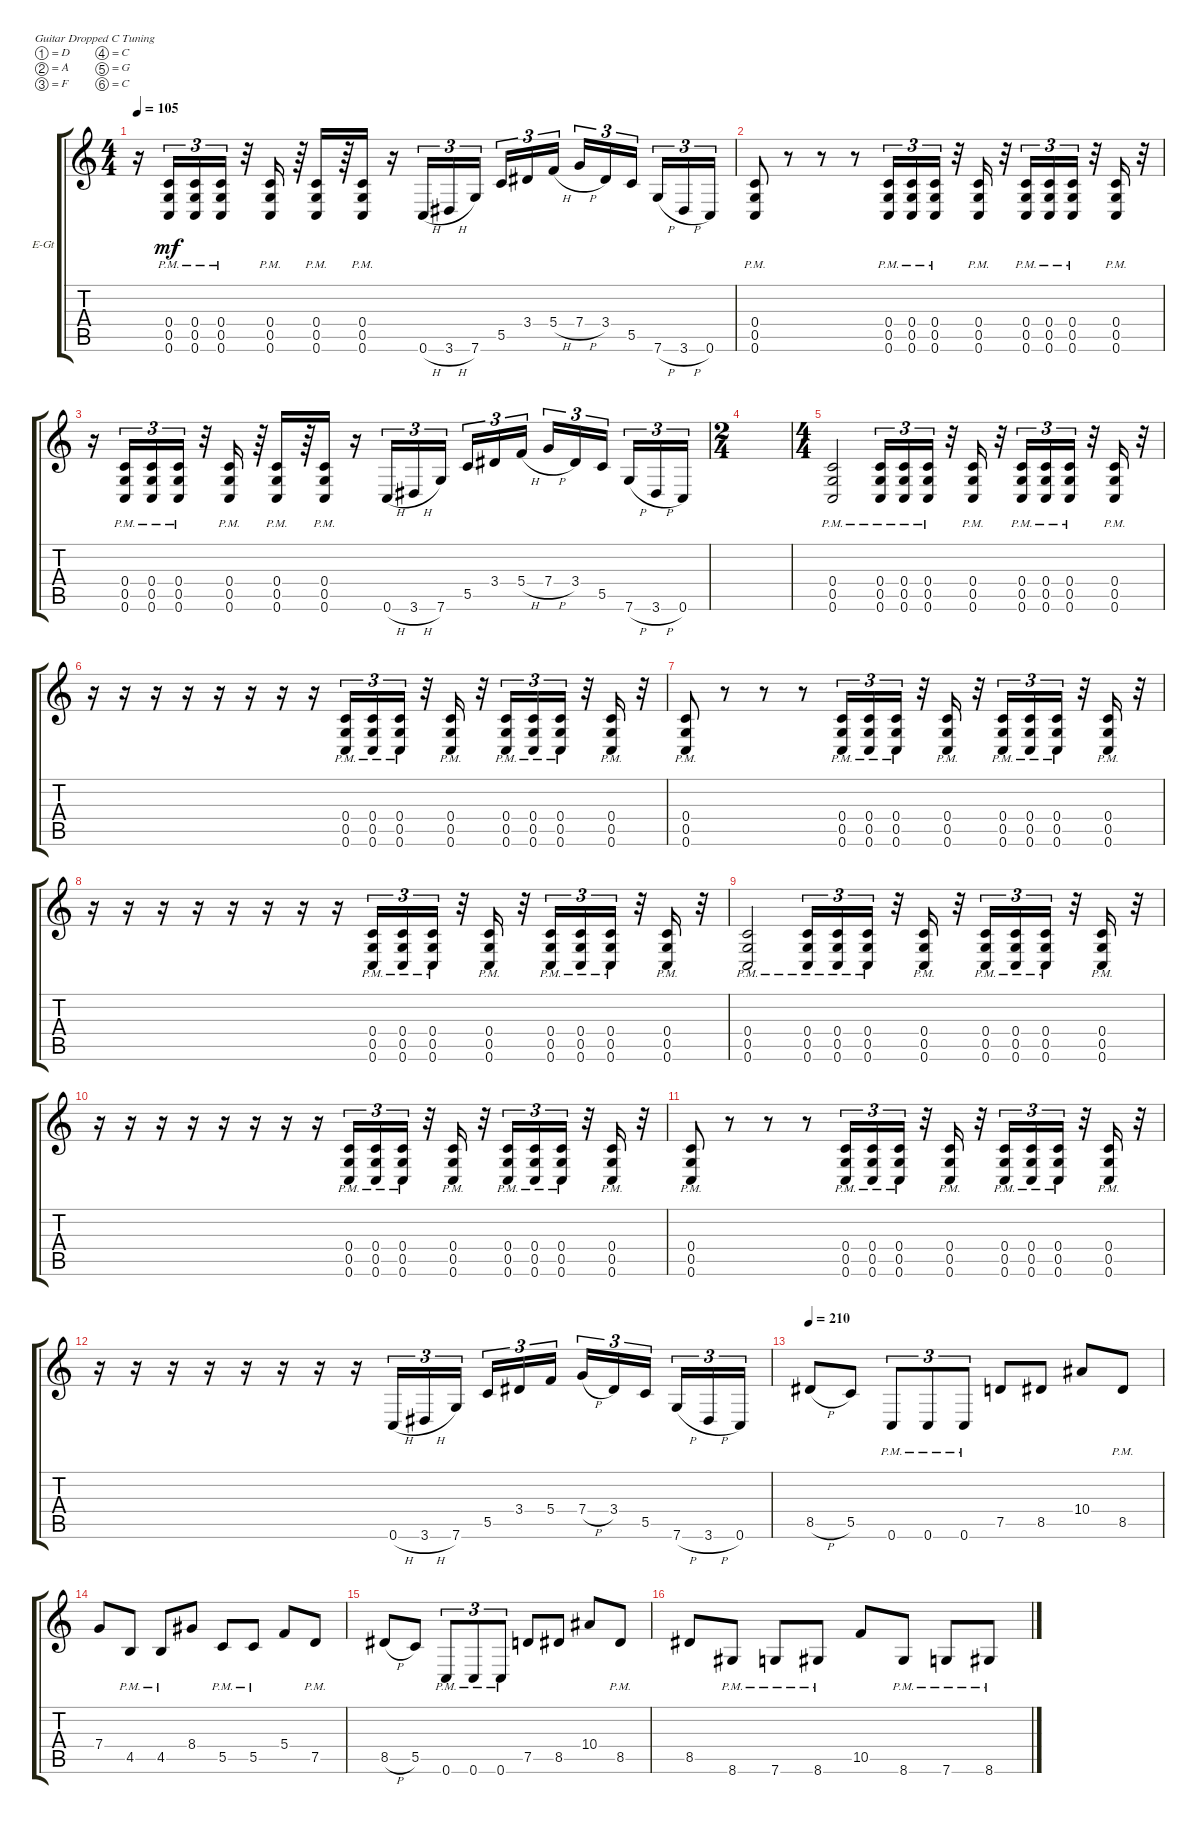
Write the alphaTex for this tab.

\defaultSystemsLayout 4
\bracketExtendMode groupsimilarinstruments
\firstSystemTrackNameOrientation horizontal
\otherSystemsTrackNameOrientation horizontal
\track ("Rhythm Guitar" "E-Gt") {instrument distortionguitar}
\staff {score tabs}
\tuning (D4 A3 F3 C3 G2 C2)
\ts (4 4)
\tempo 105
\clef g2
\ks c
r.16{dy mf} (0.6{pm} 0.5{pm} 0.4{pm}).16{tu (3 2)} (0.6{pm} 0.4{pm} 0.5{pm}).16{tu (3 2)} (0.6{pm} 0.4{pm} 0.5{pm}).16{tu (3 2)} r.32 (0.6{pm} 0.5{pm} 0.4{pm}).16 r.64 (0.6{pm} 0.4{pm} 0.5{pm}).16 r.64 (0.6{pm} 0.5{pm} 0.4{pm}).16 r.16 0.6{h}.16{tu (3 2)} 3.6{h}.16{tu (3 2)} 7.6.16{tu (3 2)} 5.5.16{tu (3 2)} 3.4.16{tu (3 2)} 5.4{h}.16{tu (3 2)} 7.4{h}.16{tu (3 2)} 3.4.16{tu (3 2)} 5.5.16{tu (3 2)} 7.6{h}.16{tu (3 2)} 3.6{h}.16{tu (3 2)} 0.6.16{tu (3 2)} |
(0.6{pm} 0.5{pm} 0.4{pm}).8 r.8 r.8 r.8 (0.6{pm} 0.5{pm} 0.4{pm}).16{tu (3 2)} (0.6{pm} 0.4{pm} 0.5{pm}).16{tu (3 2)} (0.6{pm} 0.5{pm} 0.4{pm}).16{tu (3 2)} r.32 (0.6{pm} 0.4{pm} 0.5{pm}).16 r.32 (0.6{pm} 0.5{pm} 0.4{pm}).16{tu (3 2)} (0.6{pm} 0.4{pm} 0.5{pm}).16{tu (3 2)} (0.6{pm} 0.5{pm} 0.4{pm}).16{tu (3 2)} r.32 (0.6{pm} 0.4{pm} 0.5{pm}).16 r.32 |
r.16 (0.6{pm} 0.5{pm} 0.4{pm}).16{tu (3 2)} (0.6{pm} 0.4{pm} 0.5{pm}).16{tu (3 2)} (0.6{pm} 0.4{pm} 0.5{pm}).16{tu (3 2)} r.32 (0.6{pm} 0.5{pm} 0.4{pm}).16 r.64 (0.6{pm} 0.4{pm} 0.5{pm}).16 r.64 (0.6{pm} 0.5{pm} 0.4{pm}).16 r.16 0.6{h}.16{tu (3 2)} 3.6{h}.16{tu (3 2)} 7.6.16{tu (3 2)} 5.5.16{tu (3 2)} 3.4.16{tu (3 2)} 5.4{h}.16{tu (3 2)} 7.4{h}.16{tu (3 2)} 3.4.16{tu (3 2)} 5.5.16{tu (3 2)} 7.6{h}.16{tu (3 2)} 3.6{h}.16{tu (3 2)} 0.6.16{tu (3 2)} |
\ts (2 4)
|
\ts (4 4)
(0.6{pm} 0.5{pm} 0.4{pm}).2 (0.6{pm} 0.5{pm} 0.4{pm}).16{tu (3 2)} (0.6{pm} 0.4{pm} 0.5{pm}).16{tu (3 2)} (0.6{pm} 0.5{pm} 0.4{pm}).16{tu (3 2)} r.32 (0.6{pm} 0.4{pm} 0.5{pm}).16 r.32 (0.6{pm} 0.5{pm} 0.4{pm}).16{tu (3 2)} (0.6{pm} 0.4{pm} 0.5{pm}).16{tu (3 2)} (0.6{pm} 0.5{pm} 0.4{pm}).16{tu (3 2)} r.32 (0.6{pm} 0.4{pm} 0.5{pm}).16 r.32 |
r.16 r.16 r.16 r.16 r.16 r.16 r.16 r.16 (0.6{pm} 0.5{pm} 0.4{pm}).16{tu (3 2)} (0.6{pm} 0.4{pm} 0.5{pm}).16{tu (3 2)} (0.6{pm} 0.5{pm} 0.4{pm}).16{tu (3 2)} r.32 (0.6{pm} 0.4{pm} 0.5{pm}).16 r.32 (0.6{pm} 0.5{pm} 0.4{pm}).16{tu (3 2)} (0.6{pm} 0.4{pm} 0.5{pm}).16{tu (3 2)} (0.6{pm} 0.5{pm} 0.4{pm}).16{tu (3 2)} r.32 (0.6{pm} 0.4{pm} 0.5{pm}).16 r.32 |
(0.6{pm} 0.5{pm} 0.4{pm}).8 r.8 r.8 r.8 (0.6{pm} 0.5{pm} 0.4{pm}).16{tu (3 2)} (0.6{pm} 0.4{pm} 0.5{pm}).16{tu (3 2)} (0.6{pm} 0.5{pm} 0.4{pm}).16{tu (3 2)} r.32 (0.6{pm} 0.4{pm} 0.5{pm}).16 r.32 (0.6{pm} 0.5{pm} 0.4{pm}).16{tu (3 2)} (0.6{pm} 0.4{pm} 0.5{pm}).16{tu (3 2)} (0.6{pm} 0.5{pm} 0.4{pm}).16{tu (3 2)} r.32 (0.6{pm} 0.4{pm} 0.5{pm}).16 r.32 |
r.16 r.16 r.16 r.16 r.16 r.16 r.16 r.16 (0.6{pm} 0.5{pm} 0.4{pm}).16{tu (3 2)} (0.6{pm} 0.4{pm} 0.5{pm}).16{tu (3 2)} (0.6{pm} 0.5{pm} 0.4{pm}).16{tu (3 2)} r.32 (0.6{pm} 0.4{pm} 0.5{pm}).16 r.32 (0.6{pm} 0.5{pm} 0.4{pm}).16{tu (3 2)} (0.6{pm} 0.4{pm} 0.5{pm}).16{tu (3 2)} (0.6{pm} 0.5{pm} 0.4{pm}).16{tu (3 2)} r.32 (0.6{pm} 0.4{pm} 0.5{pm}).16 r.32 |
(0.6{pm} 0.5{pm} 0.4{pm}).2 (0.6{pm} 0.5{pm} 0.4{pm}).16{tu (3 2)} (0.6{pm} 0.4{pm} 0.5{pm}).16{tu (3 2)} (0.6{pm} 0.5{pm} 0.4{pm}).16{tu (3 2)} r.32 (0.6{pm} 0.4{pm} 0.5{pm}).16 r.32 (0.6{pm} 0.5{pm} 0.4{pm}).16{tu (3 2)} (0.6{pm} 0.4{pm} 0.5{pm}).16{tu (3 2)} (0.6{pm} 0.5{pm} 0.4{pm}).16{tu (3 2)} r.32 (0.6{pm} 0.4{pm} 0.5{pm}).16 r.32 |
r.16 r.16 r.16 r.16 r.16 r.16 r.16 r.16 (0.6{pm} 0.5{pm} 0.4{pm}).16{tu (3 2)} (0.6{pm} 0.4{pm} 0.5{pm}).16{tu (3 2)} (0.6{pm} 0.5{pm} 0.4{pm}).16{tu (3 2)} r.32 (0.6{pm} 0.4{pm} 0.5{pm}).16 r.32 (0.6{pm} 0.5{pm} 0.4{pm}).16{tu (3 2)} (0.6{pm} 0.4{pm} 0.5{pm}).16{tu (3 2)} (0.6{pm} 0.5{pm} 0.4{pm}).16{tu (3 2)} r.32 (0.6{pm} 0.4{pm} 0.5{pm}).16 r.32 |
(0.6{pm} 0.5{pm} 0.4{pm}).8 r.8 r.8 r.8 (0.6{pm} 0.5{pm} 0.4{pm}).16{tu (3 2)} (0.6{pm} 0.4{pm} 0.5{pm}).16{tu (3 2)} (0.6{pm} 0.5{pm} 0.4{pm}).16{tu (3 2)} r.32 (0.6{pm} 0.4{pm} 0.5{pm}).16 r.32 (0.6{pm} 0.5{pm} 0.4{pm}).16{tu (3 2)} (0.6{pm} 0.4{pm} 0.5{pm}).16{tu (3 2)} (0.6{pm} 0.5{pm} 0.4{pm}).16{tu (3 2)} r.32 (0.6{pm} 0.4{pm} 0.5{pm}).16 r.32 |
r.16 r.16 r.16 r.16 r.16 r.16 r.16 r.16 0.6{h}.16{tu (3 2)} 3.6{h}.16{tu (3 2)} 7.6.16{tu (3 2)} 5.5.16{tu (3 2)} 3.4.16{tu (3 2)} 5.4.16{tu (3 2)} 7.4{h}.16{tu (3 2)} 3.4.16{tu (3 2)} 5.5.16{tu (3 2)} 7.6{h}.16{tu (3 2)} 3.6{h}.16{tu (3 2)} 0.6.16{tu (3 2)} |
\tempo 210
8.5{h}.8 5.5.8 0.6{pm}.8{tu (3 2)} 0.6{pm}.8{tu (3 2)} 0.6{pm}.8{tu (3 2)} 7.5.8 8.5.8 10.4.8 8.5{pm}.8 |
7.4.8 4.5{pm}.8 4.5{pm}.8 8.4.8 5.5{pm}.8 5.5{pm}.8 5.4.8 7.5{pm}.8 |
8.5{h}.8 5.5.8 0.6{pm}.8{tu (3 2)} 0.6{pm}.8{tu (3 2)} 0.6{pm}.8{tu (3 2)} 7.5.8 8.5.8 10.4.8 8.5{pm}.8 |
8.5.8 8.6{pm}.8 7.6{pm}.8 8.6{pm}.8 10.5.8 8.6{pm}.8 7.6{pm}.8 8.6{pm}.8
